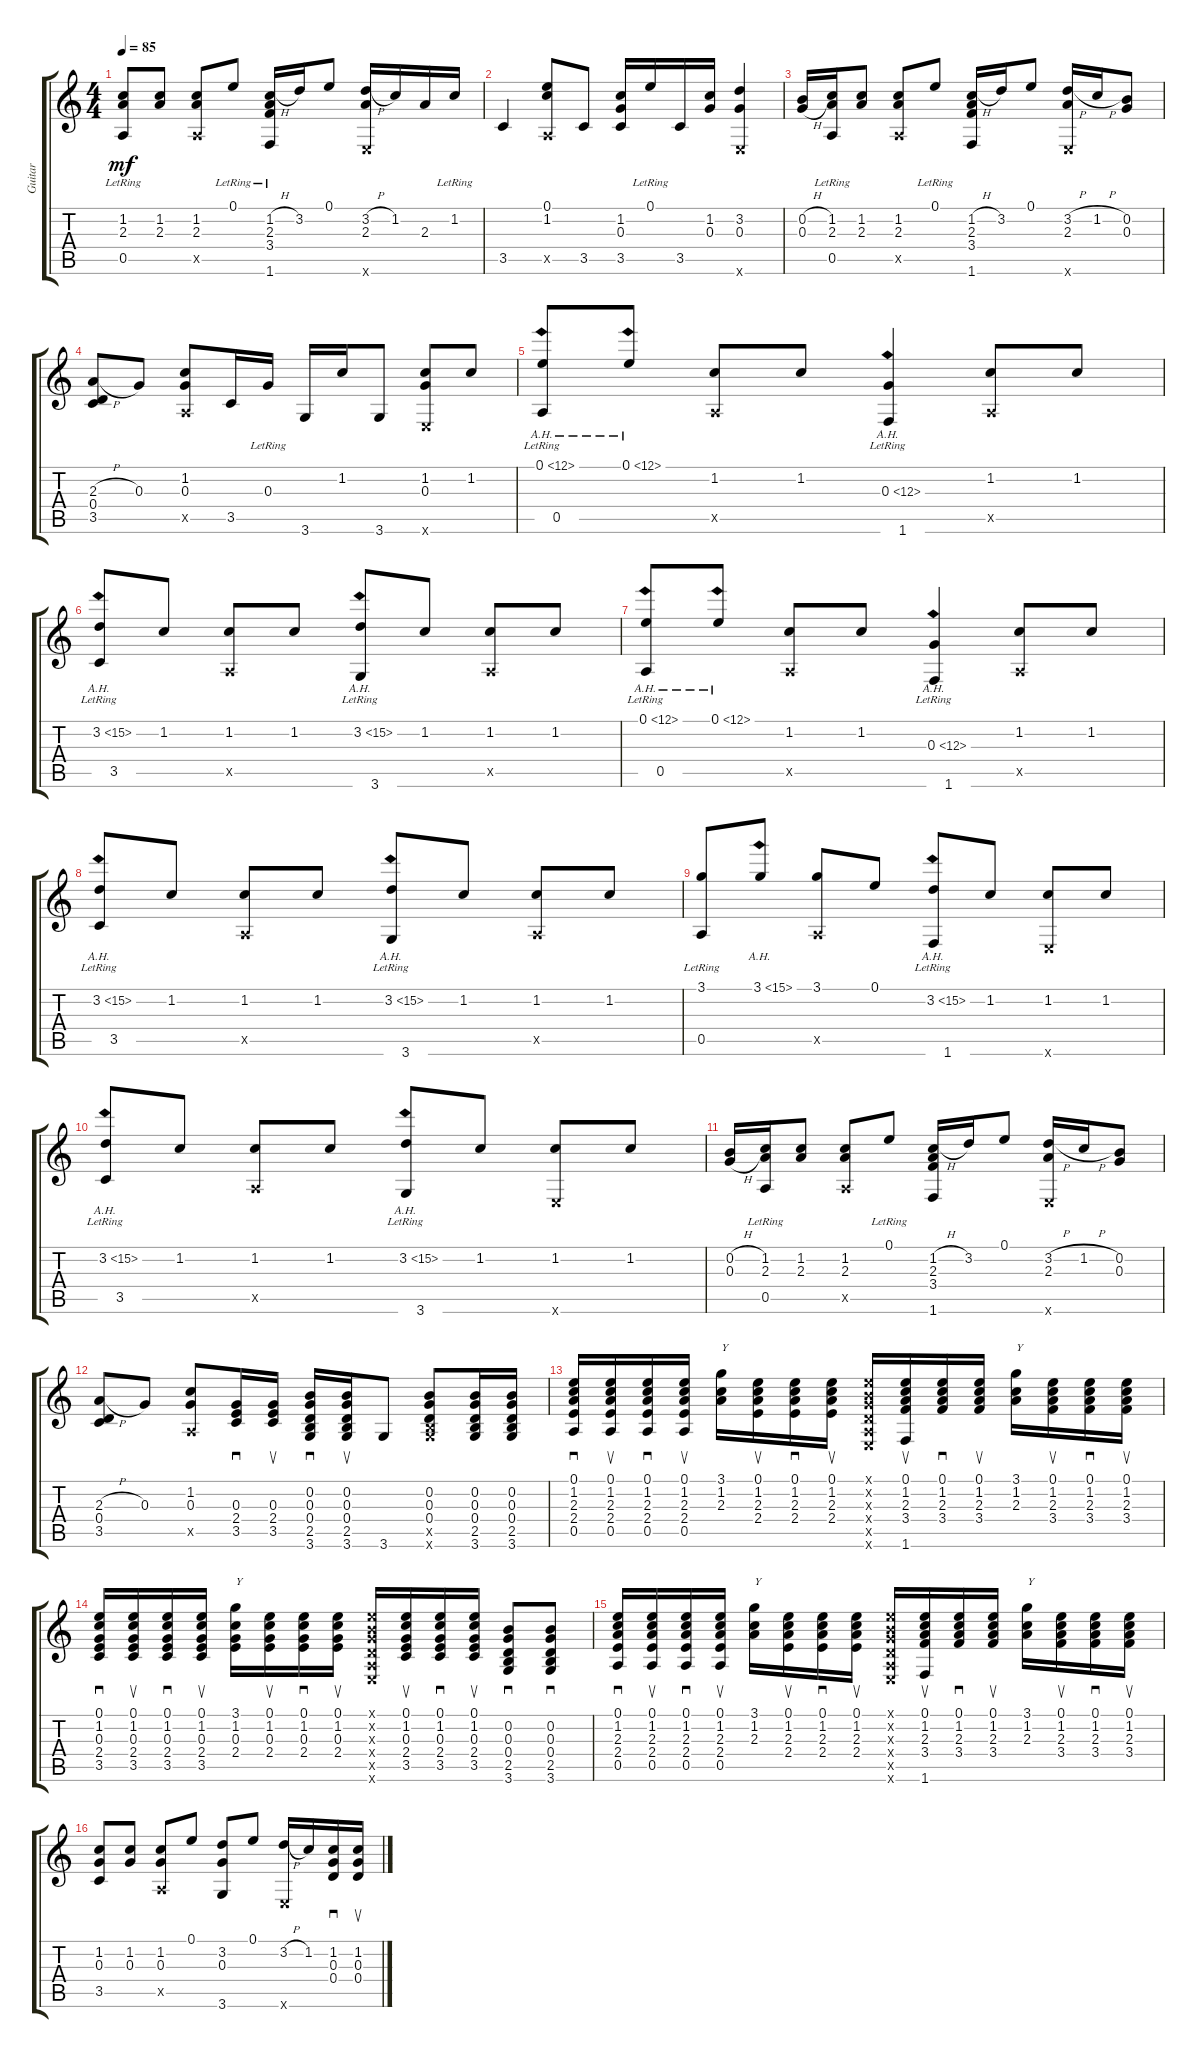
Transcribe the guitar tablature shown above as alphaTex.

\track ("Guitar" "Guitar") {instrument acousticguitarnylon}
\staff {score tabs}
\tuning (E4 B3 G3 D3 A2 E2) {hide}
\ts (4 4)
\tempo 85
\clef g2
\ks c
(1.2 2.3 0.5{lr}).8{dy mf} (1.2 2.3).8 (1.2 2.3 0.5{x}).8 0.1{lr}.8 (1.2{h} 2.3{lr} 3.4{lr} 1.6{lr}).16 3.2.16 0.1.8 (3.2{h} 2.3 0.6{x}).16 1.2.16 2.3.16 1.2{lr}.16 |
3.5.4 (0.1 1.2 0.5{x}).8 3.5.8 (1.2 0.3 3.5).16 0.1{lr}.16 3.5.16 (1.2 0.3).16 (3.2 0.3 0.6{x}).4 |
(0.2{h} 0.3{h}).16 (1.2 2.3 0.5{lr}).16 (1.2 2.3).8 (1.2 2.3 0.5{x}).8 0.1{lr}.8 (1.2{h} 2.3 3.4 1.6).16 3.2.16 0.1.8 (3.2{h} 2.3 0.6{x}).16 1.2{h}.16 (0.2 0.3).8 |
(2.3{h} 0.4 3.5).8 0.3.8 (1.2 0.3 0.5{x}).8 3.5.16 0.3{lr}.16 3.6.16 1.2.16 3.6.8 (1.2 0.3 0.6{x}).8 1.2.8 |
(0.1{ah 12} 0.5{lr}).8 0.1{ah 12}.8 (1.2 0.5{x}).8 1.2.8 (0.3{ah 12} 1.6{lr}).4 (1.2 0.5{x}).8 1.2.8 |
(3.2{ah 12} 3.5{lr}).8 1.2.8 (1.2 0.5{x}).8 1.2.8 (3.2{ah 12} 3.6{lr}).8 1.2.8 (1.2 0.5{x}).8 1.2.8 |
(0.1{ah 12} 0.5{lr}).8 0.1{ah 12}.8 (1.2 0.5{x}).8 1.2.8 (0.3{ah 12} 1.6{lr}).4 (1.2 0.5{x}).8 1.2.8 |
(3.2{ah 12} 3.5{lr}).8 1.2.8 (1.2 0.5{x}).8 1.2.8 (3.2{ah 12} 3.6{lr}).8 1.2.8 (1.2 0.5{x}).8 1.2.8 |
(3.1 0.5{lr}).8 3.1{ah 12}.8 (3.1 0.5{x}).8 0.1.8 (3.2{ah 12} 1.6{lr}).8 1.2.8 (1.2 0.6{x}).8 1.2.8 |
(3.2{ah 12} 3.5{lr}).8 1.2.8 (1.2 0.5{x}).8 1.2.8 (3.2{ah 12} 3.6{lr}).8 1.2.8 (1.2 0.6{x}).8 1.2.8 |
(0.2{h} 0.3{h}).16 (1.2 2.3 0.5{lr}).16 (1.2 2.3).8 (1.2 2.3 0.5{x}).8 0.1{lr}.8 (1.2{h} 2.3 3.4 1.6).16 3.2.16 0.1.8 (3.2{h} 2.3 0.6{x}).16 1.2{h}.16 (0.2 0.3).8 |
(2.3{h} 0.4 3.5).8 0.3.8 (1.2 0.3 0.5{x}).8 (0.3 2.4 3.5).16{sd} (0.3 2.4 3.5).16{su} (0.2 0.3 0.4 2.5 3.6).16{sd} (0.2 0.3 0.4 2.5 3.6).16{su} 3.6.8 (0.2 0.3 0.4 2.5{x} 3.6{x}).8 (0.2 0.3 0.4 2.5 3.6).16 (0.2 0.3 0.4 2.5 3.6).16 |
(0.1 1.2 2.3 2.4 0.5).16{sd} (0.1 1.2 2.3 2.4 0.5).16{su} (0.1 1.2 2.3 2.4 0.5).16{sd} (0.1 1.2 2.3 2.4 0.5).16{su} (3.1 1.2 2.3).16{txt "Y"} (0.1 1.2 2.3 2.4).16{su} (0.1 1.2 2.3 2.4).16{sd} (0.1 1.2 2.3 2.4).16{su} (0.1{x} 0.2{x} 0.3{x} 0.4{x} 0.5{x} 0.6{x}).16 (0.1 1.2 2.3 3.4 1.6).16{su} (0.1 1.2 2.3 3.4).16{sd} (0.1 1.2 2.3 3.4).16{su} (3.1 1.2 2.3).16{txt "Y"} (0.1 1.2 2.3 3.4).16{su} (0.1 1.2 2.3 3.4).16{sd} (0.1 1.2 2.3 3.4).16{su} |
(0.1 1.2 0.3 2.4 3.5).16{sd} (0.1 1.2 0.3 2.4 3.5).16{su} (0.1 1.2 0.3 2.4 3.5).16{sd} (0.1 1.2 0.3 2.4 3.5).16{su} (3.1 1.2 0.3 2.4).16{txt "Y"} (0.1 1.2 0.3 2.4).16{su} (0.1 1.2 0.3 2.4).16{sd} (0.1 1.2 0.3 2.4).16{su} (0.1{x} 0.2{x} 0.3{x} 0.4{x} 0.5{x} 0.6{x}).16 (0.1 1.2 0.3 2.4 3.5).16{su} (0.1 1.2 0.3 2.4 3.5).16{sd} (0.1 1.2 0.3 2.4 3.5).16{su} (0.2 0.3 0.4 2.5 3.6).8{sd} (0.2 0.3 0.4 2.5 3.6).8{sd} |
(0.1 1.2 2.3 2.4 0.5).16{sd} (0.1 1.2 2.3 2.4 0.5).16{su} (0.1 1.2 2.3 2.4 0.5).16{sd} (0.1 1.2 2.3 2.4 0.5).16{su} (3.1 1.2 2.3).16{txt "Y"} (0.1 1.2 2.3 2.4).16{su} (0.1 1.2 2.3 2.4).16{sd} (0.1 1.2 2.3 2.4).16{su} (0.1{x} 0.2{x} 0.3{x} 0.4{x} 0.5{x} 0.6{x}).16 (0.1 1.2 2.3 3.4 1.6).16{su} (0.1 1.2 2.3 3.4).16{sd} (0.1 1.2 2.3 3.4).16{su} (3.1 1.2 2.3).16{txt "Y"} (0.1 1.2 2.3 3.4).16{su} (0.1 1.2 2.3 3.4).16{sd} (0.1 1.2 2.3 3.4).16{su} |
(1.2 0.3 3.5).8 (1.2 0.3).8 (1.2 0.3 0.5{x}).8 0.1.8 (3.2 0.3 3.6).8 0.1.8 (3.2{h} 0.6{x}).16 1.2.16 (1.2 0.3 0.4).16{sd} (1.2 0.3 0.4).16{su}
